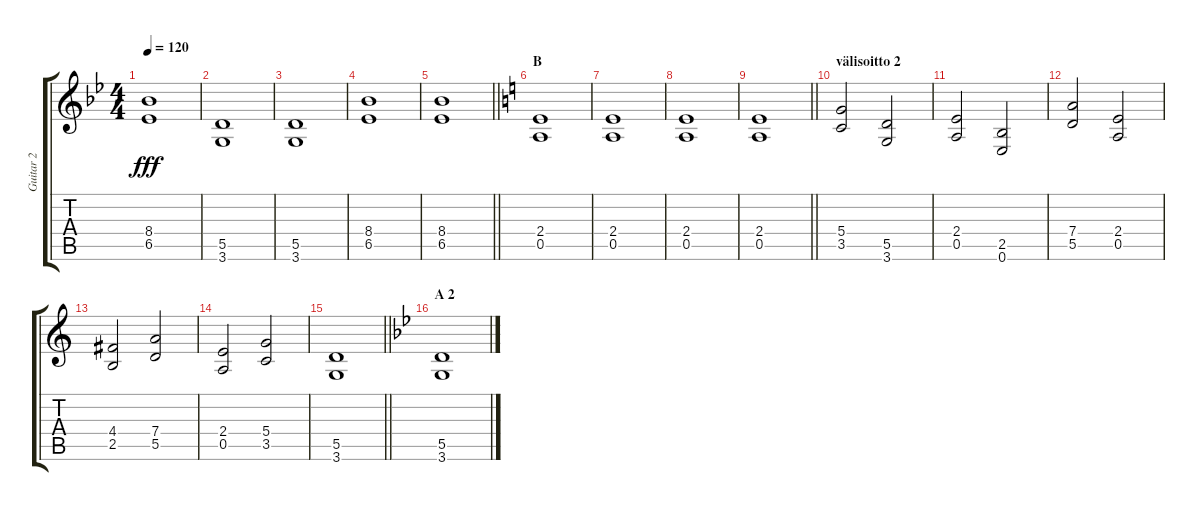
\track ("Guitar 2" "Guitar 2") {instrument distortionguitar}
\staff {score tabs}
\tuning (E4 B3 G3 D3 A2 E2) {hide}
\ts (4 4)
\tempo 120
\clef g2
\ks gminor
(8.4 6.5).1{dy fff} |
(5.5 3.6).1 |
(5.5 3.6).1 |
(8.4 6.5).1 |
\barLineRight lightlight
(8.4 6.5).1 |
\section ("" "B")
\ks aminor
(2.4 0.5).1 |
(2.4 0.5).1 |
(2.4 0.5).1 |
\barLineRight lightlight
(2.4 0.5).1 |
\section ("" "välisoitto 2")
(5.4 3.5).2 (5.5 3.6).2 |
(2.4 0.5).2 (2.5 0.6).2 |
(7.4 5.5).2 (2.4 0.5).2 |
(4.4 2.5).2 (7.4 5.5).2 |
(2.4 0.5).2 (5.4 3.5).2 |
\barLineRight lightlight
(5.5 3.6).1 |
\section ("" "A 2")
\ks gminor
(5.5 3.6).1
